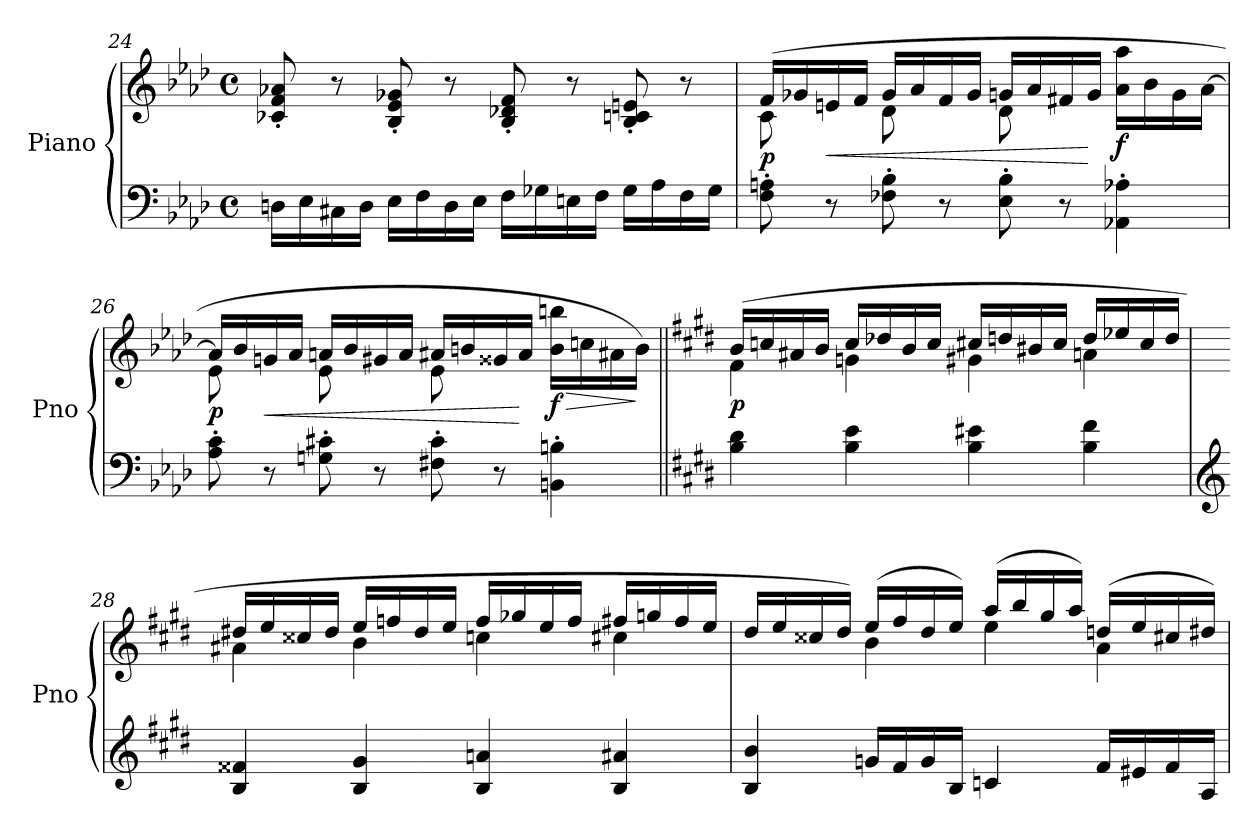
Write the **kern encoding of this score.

**kern	**kern	**dynam
*part1	*part1	*part1
*staff2	*staff1	*staff1/2
*I"Piano	*	*
*I'Pno	*	*
!!LO:LB:g=z
*clefF4	*clefG2	*
*k[b-e-a-d-]	*k[b-e-a-d-]	*
*M4/4	*M4/4	*
*met(c)	*met(c)	*
=24	=24	=24
16Dn\LL	8c-X/' 8f/' 8a-X/'	.
16E-\	.	.
16C#X\	8r	.
16D\JJ	.	.
16E-\LL	8B-/' 8e-/' 8g-X/'	.
16F\	.	.
16D\	8r	.
16E-\JJ	.	.
16F\LL	8B-/' 8d-X/' 8f/'	.
16G-X\	.	.
16En\	8r	.
16F\JJ	.	.
16G-\LL	8B-/' 8cn/' 8en/'	.
16A-\	.	.
16F\	8r	.
16G-\JJ	.	.
=25	=25	=25
*	*^	*
!	!	!	!LO:DY:b
8F\' 8An\'	(>16f/LL	8c\	p
.	16g-X/	.	.
!	!	!	!LO:HP:b
8r	16en/	8ryy	<
.	16f/JJ	.	.
8F-X\' 8B-\'	16g-/LL	8d-\	.
.	16a-/	.	.
8r	16f/	8ryy	.
.	16g-/JJ	.	.
8E-\' 8B-\'	16gn/LL	8d-\	.
.	16a-/	.	.
8r	16f#X/	4.ryy	.
.	16g/JJ	.	[
!	!	!	!LO:DY:b
4AA-X\' 4A-X\'	16a-\ 16aa-\LL	.	f
.	16b-\	.	.
.	16g\	.	.
.	[16a-\JJ	.	.
!!LO:LB:g=z	!!
=26	=26	=26	=26
!	!	!	!LO:DY:b
8A-\' 8c\'	16a-/LL]	8e-\	p
.	16b-/	.	.
!	!	!	!LO:HP:b
8r	16gn/	8ryy	<
.	16a-/JJ	.	.
8Gn\' 8c#X\'	16an/LL	8e-\	.
.	16b-/	.	.
8r	16g#X/	8ryy	.
.	16a/JJ	.	.
8F#X\' 8c#\'	16a#X/LL	8e-\	.
.	16bn/	.	.
8r	16g##X/	4.ryy	.
.	16a#/JJ	.	[
!	!	!	!LO:HP:b
!	!	!	!LO:DY:n=1:b
4BBn\' 4Bn\'	16b\ 16bbn\LL	.	> f
.	16ccn\	.	.
.	16a#X\	.	.
.	16b\JJ)	.	]
!!LO:LB:g=z	!!
=27||	=27||	=27||	=27||
*k[f#c#g#d#]	*k[f#c#g#d#]	*	*
!	!	!	!LO:DY:b
4B\ 4d#\	(>16b/LL	4f#\	p
.	16ccn/	.	.
.	16a#X/	.	.
.	16b/JJ	.	.
4B\ 4e\	16cc/LL	4gn\	.
.	16dd-X/	.	.
.	16b/	.	.
.	16cc/JJ	.	.
!	!	!	!LO:DY:b
4B\ 4e#X\	16cc#X/LL	4g#X\	other-dynamics
.	16ddn/	.	.
.	16b#X/	.	.
.	16cc#/JJ	.	.
4B\ 4f#\	16dd/LL	4an\	.
.	16ee-X/	.	.
.	16cc#/	.	.
.	16dd/JJ	.	.
=28	=28	=28	=28
*clefG2	*	*	*
4B/ 4f##X/	16dd#X/LL	4a#X\	.
.	16ee/	.	.
.	16cc##X/	.	.
.	16dd#/JJ	.	.
4B/ 4g#/	16ee/LL	4b\	.
.	16ffn/	.	.
.	16dd#/	.	.
.	16ee/JJ	.	.
4B/ 4an/	16ff/LL	4ccn\	.
.	16gg-X/	.	.
.	16ee/	.	.
.	16ff/JJ	.	.
4B/ 4a#X/	16ff#X/LL	4cc#X\	.
.	16ggn/	.	.
.	16ff#/	.	.
.	16ee/JJ	.	.
!!LO:PB:g=z	!!
=29	=29	=29	=29
4B/ 4b/	16dd#/LL	4ryy	.
.	16ee/	.	.
.	16cc##X/	.	.
.	16dd#/JJ)	.	.
16gn/LL	(>16ee/LL	4b\	.
16f#/	16ff#/	.	.
16g/	16dd#/	.	.
16B/JJ	16ee/JJ)	.	.
4cn/	(>16aa/LL	4ee\	.
.	16bb/	.	.
.	16gg#/	.	.
.	16aa/JJ)	.	.
16f#/LL	(>16ddn/LL	4a\	.
16e#X/	16ee/	.	.
16f#/	16cc#X/	.	.
16A/JJ	16dd#X/JJ)	.	.
*	*v	*v	*
=	=	=
*-	*-	*-
